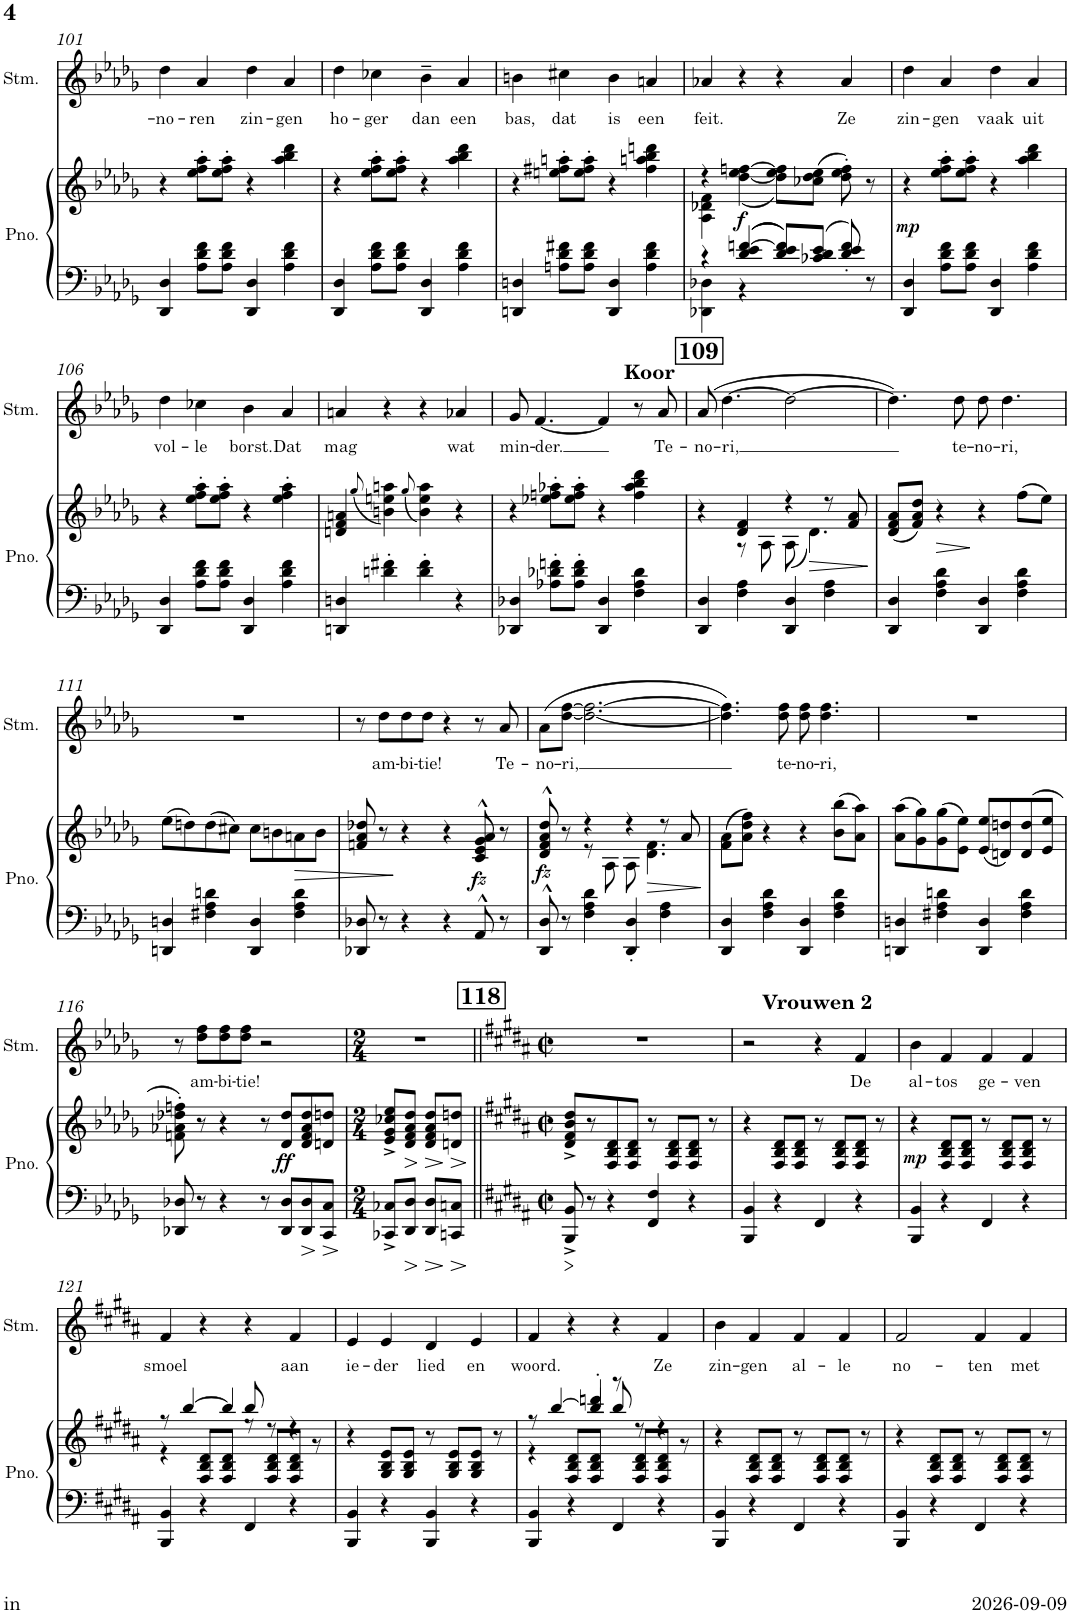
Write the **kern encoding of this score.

**kern	**kern	**dynam	**kern	**text	**kern	**kern	**kern	**kern
*part6	*part6	*part6	*part5	*part5	*part4	*part3	*part2	*part1
*staff7	*staff6	*staff6/7	*staff5	*staff5	*staff4	*staff3	*staff2	*staff1
*I"Piano	*	*	*I"Stem	*	*I"Vrouwen 2	*I"Mannen 2	*I"Vrouwen 1	*I"Mannen 1
*I'Pno.	*	*	*I'Stm.	*	*I'V2	*I'M2	*I'V1	*I'M1
!!LO:PB:g=z
*clefF4	*clefG2	*	*clefG2	*	*clefG2	*clefG2	*clefG2	*clefG2
*	*	*	*Trd5c9	*	*Trd5c9	*Trd5c9	*Trd5c9	*Trd5c9
*k[b-e-a-d-g-]	*k[b-e-a-d-g-]	*	*k[b-e-a-d-g-]	*	*k[b-e-a-d-g-]	*k[b-e-a-d-g-]	*k[b-e-a-d-g-]	*k[b-e-a-d-g-]
*M2/2	*M2/2	*	*M2/2	*	*M2/2	*M2/2	*M2/2	*M2/2
*met(c|)	*met(c|)	*	*met(c|)	*	*met(c|)	*met(c|)	*met(c|)	*met(c|)
=101	=101	=101	=101	=101	=101	=101	=101	=101
!	!	!	!	!LO:LY:b	!	!	!	!
4DD-/ 4D-/	4r	.	4dd-\	-no-	1r	1r	1r	1r
!	!	!	!	!LO:LY:b	!	!	!	!
8A-\ 8d-\ 8f\L	8ee-\' 8ff\' 8aa-\'L	.	4a-/	-ren	.	.	.	.
8A-\ 8d-\ 8f\J	8ee-\' 8ff\' 8aa-\'J	.	.	.	.	.	.	.
!	!	!	!	!LO:LY:b	!	!	!	!
4DD-/ 4D-/	4r	.	4dd-\	zin-	.	.	.	.
!	!	!	!	!LO:LY:b	!	!	!	!
4A-\ 4d-\ 4f\	4aa-\ 4bb-\ 4ddd-\	.	4a-/	-gen	.	.	.	.
=102	=102	=102	=102	=102	=102	=102	=102	=102
!	!	!	!	!LO:LY:b	!	!	!	!
4DD-/ 4D-/	4r	.	4dd-\	ho-	1r	1r	1r	1r
!	!	!	!	!LO:LY:b	!	!	!	!
8A-\ 8d-\ 8f\L	8ee-\' 8ff\' 8aa-\'L	.	4cc-X\	-ger	.	.	.	.
8A-\ 8d-\ 8f\J	8ee-\' 8ff\' 8aa-\'J	.	.	.	.	.	.	.
!	!	!	!	!LO:LY:b	!	!	!	!
4DD-/ 4D-/	4r	.	4b-~\	dan	.	.	.	.
!	!	!	!	!LO:LY:b	!	!	!	!
4A-\ 4d-\ 4f\	4aa-\ 4bb-\ 4ddd-\	.	4a-/	een	.	.	.	.
=103	=103	=103	=103	=103	=103	=103	=103	=103
!	!	!	!	!LO:LY:b	!	!	!	!
4DDn/ 4Dn/	4r	.	4bn\	bas,	1r	1r	1r	1r
!	!	!	!	!LO:LY:b	!	!	!	!
8An\ 8d-\ 8f#X\L	8een\' 8ff#X\' 8aan\'L	.	4cc#X\	dat	.	.	.	.
8A\ 8d-\ 8f#\J	8ee\' 8ff#\' 8aa\'J	.	.	.	.	.	.	.
!	!	!	!	!LO:LY:b	!	!	!	!
4DD/ 4D/	4r	.	4b\	is	.	.	.	.
!	!	!	!	!LO:LY:b	!	!	!	!
4A\ 4d-\ 4f#\	4ff#\ 4aan\ 4bb-\ 4dddn\	.	4an/	een	.	.	.	.
=104	=104	=104	=104	=104	=104	=104	=104	=104
*^	*^	*	*	*	*	*	*	*
!	!	!	!	!	!	!LO:LY:b	!	!	!	!
4r	4DD-X\ 4D-X\	4r	4A-\ 4d-X\ 4f\	.	4a-X/	feit.	1r	1r	1r	1r
!	!	!	!	!LO:DY:b	!	!	!	!	!	!
4d-/ 4e-/ [>4fn/	4r	(<[<4dd-\ 4ee-\ [>4ffn\	2.ryy	f	4r	.	.	.	.	.
8d-/ 8e-/ 8f/]L	2ryy	8dd-\] 8ee-\ 8ff\]L)	.	.	4r	.	.	.	.	.
8c-X/ 8d-/ 8e-/J	.	(>8cc-X\ 8dd-\ 8ee-\J	.	.	.	.	.	.	.	.
!	!	!	!	!	!	!LO:LY:b	!	!	!	!
8d-/' 8e-/' 8f/'	.	8dd-\' 8ee-\' 8ff\')	.	.	4a-/	Ze	.	.	.	.
8r	.	8r	.	.	.	.	.	.	.	.
*v	*v	*	*	*	*	*	*	*	*	*
*	*v	*v	*	*	*	*	*	*	*
=105	=105	=105	=105	=105	=105	=105	=105	=105
!	!	!LO:DY:a=2	!	!LO:LY:b	!	!	!	!
4DD-/ 4D-/	4r	mp	4dd-\	zin-	1r	1r	1r	1r
!	!	!	!	!LO:LY:b	!	!	!	!
8A-\ 8d-\ 8f\L	8ee-\' 8ff\' 8aa-\'L	.	4a-/	-gen	.	.	.	.
8A-\ 8d-\ 8f\J	8ee-\' 8ff\' 8aa-\'J	.	.	.	.	.	.	.
!	!	!	!	!LO:LY:b	!	!	!	!
4DD-/ 4D-/	4r	.	4dd-\	vaak	.	.	.	.
!	!	!	!	!LO:LY:b	!	!	!	!
4A-\ 4d-\ 4f\	4aa-\ 4bb-\ 4ddd-\	.	4a-/	uit	.	.	.	.
!!LO:LB:g=z
=106	=106	=106	=106	=106	=106	=106	=106	=106
!	!	!	!	!LO:LY:b	!	!	!	!
4DD-/ 4D-/	4r	.	4dd-\	vol-	1r	1r	1r	1r
!	!	!	!	!LO:LY:b	!	!	!	!
8A-\ 8d-\ 8f\L	8ee-\' 8ff\' 8aa-\'L	.	4cc-X\	-le	.	.	.	.
8A-\ 8d-\ 8f\J	8ee-\' 8ff\' 8aa-\'J	.	.	.	.	.	.	.
!	!	!	!	!LO:LY:b	!	!	!	!
4DD-/ 4D-/	4r	.	4b-\	borst.	.	.	.	.
!	!	!	!	!LO:LY:b	!	!	!	!
4A-\ 4d-\ 4f\	4ee-\' 4ff\' 4aa-\'	.	4a-/	Dat	.	.	.	.
=107	=107	=107	=107	=107	=107	=107	=107	=107
!	!	!	!	!LO:LY:b	!	!	!	!
4DDn/ 4Dn/	4dn/ 4f/ 4an/	.	4an/	mag	1r	1r	1r	1r
.	(8qgg-/	.	.	.	.	.	.	.
4dn\' 4f#X\'	4bn\ 4een\ 4aan\)	.	4r	.	.	.	.	.
.	(8qgg-/	.	.	.	.	.	.	.
4d\' 4f#\'	4b\ 4ee\ 4aa\)	.	4r	.	.	.	.	.
!	!	!	!	!LO:LY:b	!	!	!	!
4r	4r	.	4a-X/	wat	.	.	.	.
=108	=108	=108	=108	=108	=108	=108	=108	=108
!	!	!	!	!LO:LY:b	!	!	!	!
*	*	*	*	*	*	*	*	*^
4DD-X/ 4D-X/	4r	.	8g-/	min-	1r	1r	1r	1r	2..ryy
!	!	!	!	!LO:LY:b	!	!	!	!	!
.	.	.	[4.f/	-der.	.	.	.	.	.
8A-X\' 8d-X\' 8fn\'L	8ee-X\' 8ffn\' 8aa-X\'L	.	.	.	.	.	.	.	.
8A-\' 8d-\' 8f\'J	8ee-\' 8ff\' 8aa-\'J	.	.	.	.	.	.	.	.
4DD-/ 4D-/	4r	.	4f/]	.	.	.	.	.	.
4F\ 4A-\ 4d-\	4ff\ 4aa-\ 4bb-\ 4ddd-\	.	8r	.	.	.	.	.	.
!	!	!	!	!	!	!	!	!	!LO:TX:a:B:t=Koor
!	!	!	!	!LO:LY:b	!	!	!	!	!
.	.	.	8a-/	Te-	.	.	.	.	8ryy
!!LO:REH:place=s1:a:B:cj:fs=14:t=109
=109	=109	=109	=109	=109	=109	=109	=109	=109	=109
*	*^	*	*	*	*	*	*	*	*
!	!	!	!	!	!LO:LY:b	!	!	!	!	!
*	*	*	*	*	*	*	*	*	*v	*v
4DD-/ 4D-/	4r	4ryy	.	(>8a-/	-no-	1r	1r	1r	1r
!	!	!	!	!	!LO:LY:b	!	!	!	!
.	.	.	.	[4.dd-\	-ri,	.	.	.	.
4F\ 4A-\	4d-/ 4f/	8r	.	.	.	.	.	.	.
.	.	8A-\	.	.	.	.	.	.	.
4DD-/ 4D-/	4r	(8A-\	.	2dd-\_	.	.	.	.	.
!	!	!	!LO:HP:b	!	!	!	!	!	!
.	.	4.d-\)	>	.	.	.	.	.	.
4F\ 4A-\	8r	.	.	.	.	.	.	.	.
.	8f/ 8a-/	.	.	.	.	.	.	.	.
*	*v	*v	*	*	*	*	*	*	*
=110	=110	=110	=110	=110	=110	=110	=110	=110
4DD-/ 4D-/	(<8d-/ 8f/ 8a-/L	.	4.dd-\])	.	1r	1r	1r	1r
.	8f/ 8a-/ 8dd-/J)	.	.	.	.	.	.	.
!	!	!LO:HP:b	!	!	!	!	!	!
4F\ 4A-\ 4d-\	4r	>	.	.	.	.	.	.
!	!	!	!	!LO:LY:b	!	!	!	!
.	.	.	8dd-\	te-	.	.	.	.
!	!	!	!	!LO:LY:b	!	!	!	!
4DD-/ 4D-/	4r	]	8dd-\	-no-	.	.	.	.
!	!	!	!	!LO:LY:b	!	!	!	!
.	.	.	4.dd-\	-ri,	.	.	.	.
4F\ 4A-\ 4d-\	(>8ff\L	.	.	.	.	.	.	.
.	8ee-\J)	.	.	.	.	.	.	.
!!LO:LB:g=z
=111	=111	=111	=111	=111	=111	=111	=111	=111
4DDn/ 4Dn/	(>8ee-\L	.	1r	.	1r	1r	1r	1r
.	8ddn\)	.	.	.	.	.	.	.
4F#X\ 4A-\ 4dn\	(>8dd\	.	.	.	.	.	.	.
.	8cc#X\J)	.	.	.	.	.	.	.
4DD/ 4D/	8cc#\L	.	.	.	.	.	.	.
.	8bn\	.	.	.	.	.	.	.
!	!	!LO:HP:b	!	!	!	!	!	!
4F#\ 4A-\ 4d\	8an\	>	.	.	.	.	.	.
.	8b\J	.	.	.	.	.	.	.
=112	=112	=112	=112	=112	=112	=112	=112	=112
8DD-X/ 8D-X/	8fn/ 8a-/ 8dd-X/	.	8r	.	1r	1r	1r	1r
!	!	!	!	!LO:LY:b	!	!	!	!
8r	8r	.	8dd-\L	am-	.	.	.	.
!	!	!	!	!LO:LY:b	!	!	!	!
4r	4r	]	8dd-\	-bi-	.	.	.	.
!	!	!	!	!LO:LY:b	!	!	!	!
.	.	.	8dd-\J	-tie!	.	.	.	.
4r	4r	.	4r	.	.	.	.	.
!	!	!LO:DY:b	!	!	!	!	!	!
8AA-^^/	8c/^^ 8e-/^^ 8g-/^^ 8a-/^^	fz	8r	.	.	.	.	.
!	!	!	!	!LO:LY:b	!	!	!	!
8r	8r	.	8a-/	Te-	.	.	.	.
=113	=113	=113	=113	=113	=113	=113	=113	=113
*	*^	*	*	*	*	*	*	*
!	!	!	!LO:DY:b	!	!LO:LY:b	!	!	!	!
8DD-/^^ 8D-/^^	8d-/^^ 8f/^^ 8a-/^^ 8dd-/^^	4ryy	fz	(>8a-\L	-no-	1r	1r	1r	1r
!	!	!	!	!	!LO:LY:b	!	!	!	!
8r	8r	.	.	[<8dd-\ [>8ff\J	-ri,	.	.	.	.
4F\ 4A-\ 4d-\	4r	8r	.	2.dd-\_ 2.ff\_	.	.	.	.	.
.	.	8A-\	.	.	.	.	.	.	.
4DD-/' 4D-/'	4r	8A-\	.	.	.	.	.	.	.
!	!	!	!LO:HP:b	!	!	!	!	!	!
.	.	4.d-\ 4.f\	>	.	.	.	.	.	.
4F\ 4A-\	8r	.	.	.	.	.	.	.	.
.	8a-/	.	.	.	.	.	.	.	.
*	*v	*v	*	*	*	*	*	*	*
.	.	]	.	.	.	.	.	.
=114	=114	=114	=114	=114	=114	=114	=114	=114
4DD-/ 4D-/	(>8f\ 8a-\L	.	4.dd-\] 4.ff\])	.	1r	1r	1r	1r
.	8a-\ 8dd-\ 8ff\J)	.	.	.	.	.	.	.
4F\ 4A-\ 4d-\	4r	.	.	.	.	.	.	.
!	!	!	!	!LO:LY:b	!	!	!	!
.	.	.	8dd-\ 8ff\	te-	.	.	.	.
!	!	!	!	!LO:LY:b	!	!	!	!
4DD-/ 4D-/	4r	.	8dd-\ 8ff\	-no-	.	.	.	.
!	!	!	!	!LO:LY:b	!	!	!	!
.	.	.	4.dd-\ 4.ff\	-ri,	.	.	.	.
4F\ 4A-\ 4d-\	(>8b-\ 8bb-\L	.	.	.	.	.	.	.
.	8a-\ 8aa-\J)	.	.	.	.	.	.	.
=115	=115	=115	=115	=115	=115	=115	=115	=115
4DDn/ 4Dn/	(>8a-\ 8aa-\L	.	1r	.	1r	1r	1r	1r
.	8g-\ 8gg-\)	.	.	.	.	.	.	.
4F#X\ 4A-\ 4dn\	(>8g-\ 8gg-\	.	.	.	.	.	.	.
.	8e-\ 8ee-\J)	.	.	.	.	.	.	.
4DD/ 4D/	(<8e-/ 8ee-/L	.	.	.	.	.	.	.
.	8dn/ 8ddn/)	.	.	.	.	.	.	.
4F#\ 4A-\ 4d\	(>8d/ 8dd/	.	.	.	.	.	.	.
.	8e-/ 8ee-/J	.	.	.	.	.	.	.
!!LO:LB:g=z
=116	=116	=116	=116	=116	=116	=116	=116	=116
8DD-X/ 8D-X/	8fn\' 8a-X\' 8dd-X\' 8ffn\')	.	8r	.	1r	1r	1r	1r
!	!	!	!	!LO:LY:b	!	!	!	!
8r	8r	.	8dd-\ 8ff\L	am-	.	.	.	.
!	!	!	!	!LO:LY:b	!	!	!	!
4r	4r	.	8dd-\ 8ff\	-bi-	.	.	.	.
!	!	!	!	!LO:LY:b	!	!	!	!
.	.	.	8dd-\ 8ff\J	-tie!	.	.	.	.
8r	8r	.	2r	.	.	.	.	.
!	!	!LO:DY:b	!	!	!	!	!	!
8DD-/ 8D-/L	8d-/ 8dd-/L	ff	.	.	.	.	.	.
8DD-/ 8D-/	8d-/ 8f/ 8a-/ 8dd-/	.	.	.	.	.	.	.
!	!	!LO:HP:n=1:b=2	!	!	!	!	!	!
8CC/ 8C/J	8dn/ 8ddn/J	] >	.	.	.	.	.	.
=117	=117	=117	=117	=117	=117	=117	=117	=117
*M2/4	*M2/4	*	*M2/4	*	*M2/4	*M2/4	*M2/4	*M2/4
8CC-X/^ 8C-X/^L	8e-/^ 8g-/^ 8cc-X/^ 8ee-/^L	.	2r	.	2r	2r	2r	2r
!	!	!LO:HP:b	!	!	!	!	!	!
8DD-/ 8D-/J	8d-/ 8f/ 8a-/ 8dd-/J	>	.	.	.	.	.	.
!	!	!LO:HP:n=1:b	!	!	!	!	!	!
8DD-/ 8D-/L	8d-/ 8f/ 8a-/ 8dd-/L	] ] >	.	.	.	.	.	.
!	!	!LO:HP:n=1:b	!	!	!	!	!	!
8CCn/ 8Cn/J	8dn/ 8ddn/J	] >	.	.	.	.	.	.
.	.	]	.	.	.	.	.	.
!!LO:REH:place=s1:a:B:cj:fs=14:t=118
=118||	=118||	=118||	=118||	=118||	=118||	=118||	=118||	=118||
*k[f#c#g#d#a#]	*k[f#c#g#d#a#]	*	*k[f#c#g#d#a#]	*	*k[f#c#g#d#a#]	*k[f#c#g#d#a#]	*k[f#c#g#d#a#]	*k[f#c#g#d#a#]
*M2/2	*M2/2	*	*M2/2	*	*M2/2	*M2/2	*M2/2	*M2/2
*met(c|)	*met(c|)	*	*met(c|)	*	*met(c|)	*met(c|)	*met(c|)	*met(c|)
8BBB/^ 8BB/^	8d#/^ 8f#/^ 8b/^ 8dd#/^L	.	1r	.	1r	1r	1r	1r
8r	8r	.	.	.	.	.	.	.
4r	8F#/ 8B/ 8d#/	.	.	.	.	.	.	.
.	8F#/ 8B/ 8d#/J	.	.	.	.	.	.	.
4FF#/ 4F#/	8r	.	.	.	.	.	.	.
.	8F#/ 8B/ 8d#/L	.	.	.	.	.	.	.
4r	8F#/ 8B/ 8d#/J	.	.	.	.	.	.	.
.	8r	.	.	.	.	.	.	.
=119	=119	=119	=119	=119	=119	=119	=119	=119
*	*	*	*	*	*	*	*	*^
4BBB/ 4BB/	4r	.	2r	.	1r	1r	1r	1r	2.ryy
4r	8F#/ 8B/ 8d#/L	.	.	.	.	.	.	.	.
.	8F#/ 8B/ 8d#/J	.	.	.	.	.	.	.	.
4FF#/	8r	.	4r	.	.	.	.	.	.
.	8F#/ 8B/ 8d#/L	.	.	.	.	.	.	.	.
!	!	!	!	!	!	!	!	!	!LO:TX:a:B:t=Vrouwen 2
!	!	!	!	!LO:LY:b	!	!	!	!	!
4r	8F#/ 8B/ 8d#/J	.	4f#/	De	.	.	.	.	4ryy
.	8r	.	.	.	.	.	.	.	.
=120	=120	=120	=120	=120	=120	=120	=120	=120	=120
!	!	!LO:DY:a=2	!	!LO:LY:b	!	!	!	!	!
*	*	*	*	*	*	*	*	*v	*v
4BBB/ 4BB/	4r	mp	4b\	al-	1r	1r	1r	1r
!	!	!	!	!LO:LY:b	!	!	!	!
4r	8F#/ 8B/ 8d#/L	.	4f#/	-tos	.	.	.	.
.	8F#/ 8B/ 8d#/J	.	.	.	.	.	.	.
!	!	!	!	!LO:LY:b	!	!	!	!
4FF#/	8r	.	4f#/	ge-	.	.	.	.
.	8F#/ 8B/ 8d#/L	.	.	.	.	.	.	.
!	!	!	!	!LO:LY:b	!	!	!	!
4r	8F#/ 8B/ 8d#/J	.	4f#/	-ven	.	.	.	.
.	8r	.	.	.	.	.	.	.
!!LO:LB:g=z
=121	=121	=121	=121	=121	=121	=121	=121	=121
*	*^	*	*	*	*	*	*	*
*	*	*^	*	*	*	*	*	*	*
!	!	!	!	!	!	!LO:LY:b	!	!	!	!
4BBB/ 4BB/	8r	4r	2ryy	.	4f#/	smoel	1r	1r	1r	1r
.	[>4bb/	.	.	.	.	.	.	.	.	.
4r	.	8F#/ 8B/ 8d#/L	.	.	4r	.	.	.	.	.
.	4bb/]	8F#/ 8B/ 8d#/J	.	.	.	.	.	.	.	.
4FF#/	.	8r	8bb/	.	4r	.	.	.	.	.
.	8r	8F#/ 8B/ 8d#/L	4.ryy	.	.	.	.	.	.	.
!	!	!	!	!	!	!LO:LY:b	!	!	!	!
4r	4r	8F#/ 8B/ 8d#/J	.	.	4f#/	aan	.	.	.	.
.	.	8r	.	.	.	.	.	.	.	.
*	*	*v	*v	*	*	*	*	*	*	*
=122	=122	=122	=122	=122	=122	=122	=122	=122	=122
!	!	!	!	!	!LO:LY:b	!	!	!	!
*	*v	*v	*	*	*	*	*	*	*
4BBB/ 4BB/	4r	.	4e/	ie-	1r	1r	1r	1r
!	!	!	!	!LO:LY:b	!	!	!	!
4r	8G#/ 8B/ 8e/L	.	4e/	-der	.	.	.	.
.	8G#/ 8B/ 8e/J	.	.	.	.	.	.	.
!	!	!	!	!LO:LY:b	!	!	!	!
4BBB/ 4BB/	8r	.	4d#/	lied	.	.	.	.
.	8G#/ 8B/ 8e/L	.	.	.	.	.	.	.
!	!	!	!	!LO:LY:b	!	!	!	!
4r	8G#/ 8B/ 8e/J	.	4e/	en	.	.	.	.
.	8r	.	.	.	.	.	.	.
=123	=123	=123	=123	=123	=123	=123	=123	=123
*	*^	*	*	*	*	*	*	*
*	*	*^	*	*	*	*	*	*	*
*	*	*	*^	*	*	*	*	*	*	*
!	!	!	!	!	!	!	!LO:LY:b	!	!	!	!
4BBB/ 4BB/	8r	4r	4.ryy	2ryy	.	4f#/	woord.	1r	1r	1r	1r
.	[>4bb/	.	.	.	.	.	.	.	.	.	.
4r	.	8F#/ 8B/ 8d#/L	.	.	.	4r	.	.	.	.	.
.	4bb/]	8F#/ 8B/ 8d#/J	4dddn'/	.	.	.	.	.	.	.	.
4FF#/	.	8r	.	8bb/	.	4r	.	.	.	.	.
.	8r	8F#/ 8B/ 8d#/L	4.ryy	4.ryy	.	.	.	.	.	.	.
!	!	!	!	!	!	!	!LO:LY:b	!	!	!	!
4r	4r	8F#/ 8B/ 8d#/J	.	.	.	4f#/	Ze	.	.	.	.
.	.	8r	.	.	.	.	.	.	.	.	.
*	*	*v	*v	*v	*	*	*	*	*	*	*
=124	=124	=124	=124	=124	=124	=124	=124	=124	=124
!	!	!	!	!	!LO:LY:b	!	!	!	!
*	*v	*v	*	*	*	*	*	*	*
4BBB/ 4BB/	4r	.	4b\	zin-	1r	1r	1r	1r
!	!	!	!	!LO:LY:b	!	!	!	!
4r	8F#/ 8B/ 8d#/L	.	4f#/	-gen	.	.	.	.
.	8F#/ 8B/ 8d#/J	.	.	.	.	.	.	.
!	!	!	!	!LO:LY:b	!	!	!	!
4FF#/	8r	.	4f#/	al-	.	.	.	.
.	8F#/ 8B/ 8d#/L	.	.	.	.	.	.	.
!	!	!	!	!LO:LY:b	!	!	!	!
4r	8F#/ 8B/ 8d#/J	.	4f#/	-le	.	.	.	.
.	8r	.	.	.	.	.	.	.
=125	=125	=125	=125	=125	=125	=125	=125	=125
!	!	!	!	!LO:LY:b	!	!	!	!
4BBB/ 4BB/	4r	.	2f#/	no-	1r	1r	1r	1r
4r	8F#/ 8B/ 8d#/L	.	.	.	.	.	.	.
.	8F#/ 8B/ 8d#/J	.	.	.	.	.	.	.
!	!	!	!	!LO:LY:b	!	!	!	!
4FF#/	8r	.	4f#/	-ten	.	.	.	.
.	8F#/ 8B/ 8d#/L	.	.	.	.	.	.	.
!	!	!	!	!LO:LY:b	!	!	!	!
4r	8F#/ 8B/ 8d#/J	.	4f#/	met	.	.	.	.
.	8r	.	.	.	.	.	.	.
=	=	=	=	=	=	=	=	=
*-	*-	*-	*-	*-	*-	*-	*-	*-
